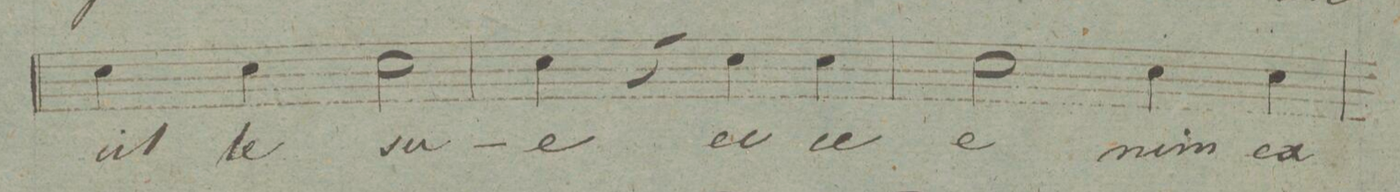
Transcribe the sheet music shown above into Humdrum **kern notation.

**kern	**text	**dynam
*I"Alto.	*	*
*clefC3	*	*
*k[]	*	*
*met(c|)	*	*
*M2/2	*	*
4d\	-cil-	.
4d\	-lae	.
2d\	su-	.
=35	=35	=35
4d\	-ae	.
4r	.	.
4d\	ec-	.
4d\	-ce	.
=36	=36	=36
2d\	e-	.
4d\	-nim	.
4d\	ex	.
=37	=37	=37
*-	*-	*-
